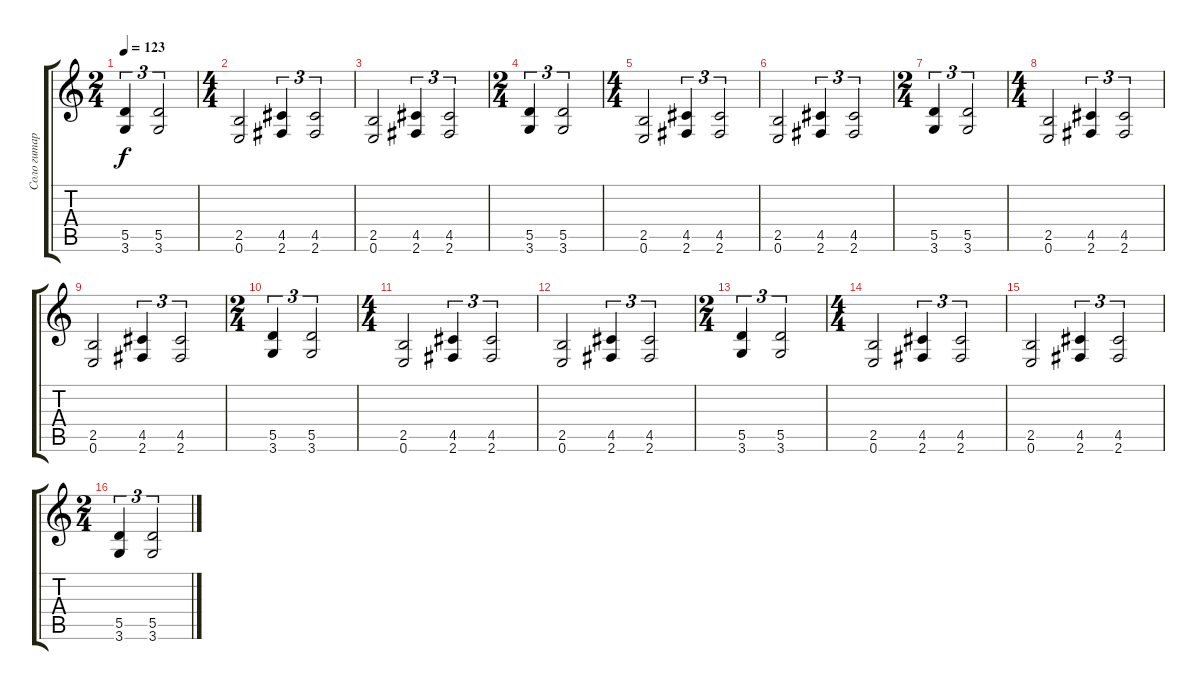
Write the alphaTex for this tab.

\track ("Соло гитара" "Соло гитар") {instrument distortionguitar}
\staff {score tabs}
\tuning (E4 B3 G3 D3 A2 E2) {hide}
\ts (2 4)
\tempo 123
\clef g2
\ks c
(5.5 3.6).4{tu (3 2) dy f} (5.5 3.6).2{tu (3 2)} |
\ts (4 4)
(2.5 0.6).2 (4.5 2.6).4{tu (3 2)} (4.5 2.6).2{tu (3 2)} |
(2.5 0.6).2 (4.5 2.6).4{tu (3 2)} (4.5 2.6).2{tu (3 2)} |
\ts (2 4)
(5.5 3.6).4{tu (3 2)} (5.5 3.6).2{tu (3 2)} |
\ts (4 4)
(2.5 0.6).2 (4.5 2.6).4{tu (3 2)} (4.5 2.6).2{tu (3 2)} |
(2.5 0.6).2 (4.5 2.6).4{tu (3 2)} (4.5 2.6).2{tu (3 2)} |
\ts (2 4)
(5.5 3.6).4{tu (3 2)} (5.5 3.6).2{tu (3 2)} |
\ts (4 4)
(2.5 0.6).2 (4.5 2.6).4{tu (3 2)} (4.5 2.6).2{tu (3 2)} |
(2.5 0.6).2 (4.5 2.6).4{tu (3 2)} (4.5 2.6).2{tu (3 2)} |
\ts (2 4)
(5.5 3.6).4{tu (3 2)} (5.5 3.6).2{tu (3 2)} |
\ts (4 4)
(2.5 0.6).2{volume 6} (4.5 2.6).4{tu (3 2)} (4.5 2.6).2{tu (3 2)} |
(2.5 0.6).2 (4.5 2.6).4{tu (3 2)} (4.5 2.6).2{tu (3 2)} |
\ts (2 4)
(5.5 3.6).4{tu (3 2)} (5.5 3.6).2{tu (3 2)} |
\ts (4 4)
(2.5 0.6).2 (4.5 2.6).4{tu (3 2)} (4.5 2.6).2{tu (3 2)} |
(2.5 0.6).2 (4.5 2.6).4{tu (3 2) volume 0} (4.5 2.6).2{tu (3 2)} |
\ts (2 4)
(5.5 3.6).4{tu (3 2)} (5.5 3.6).2{tu (3 2)}
